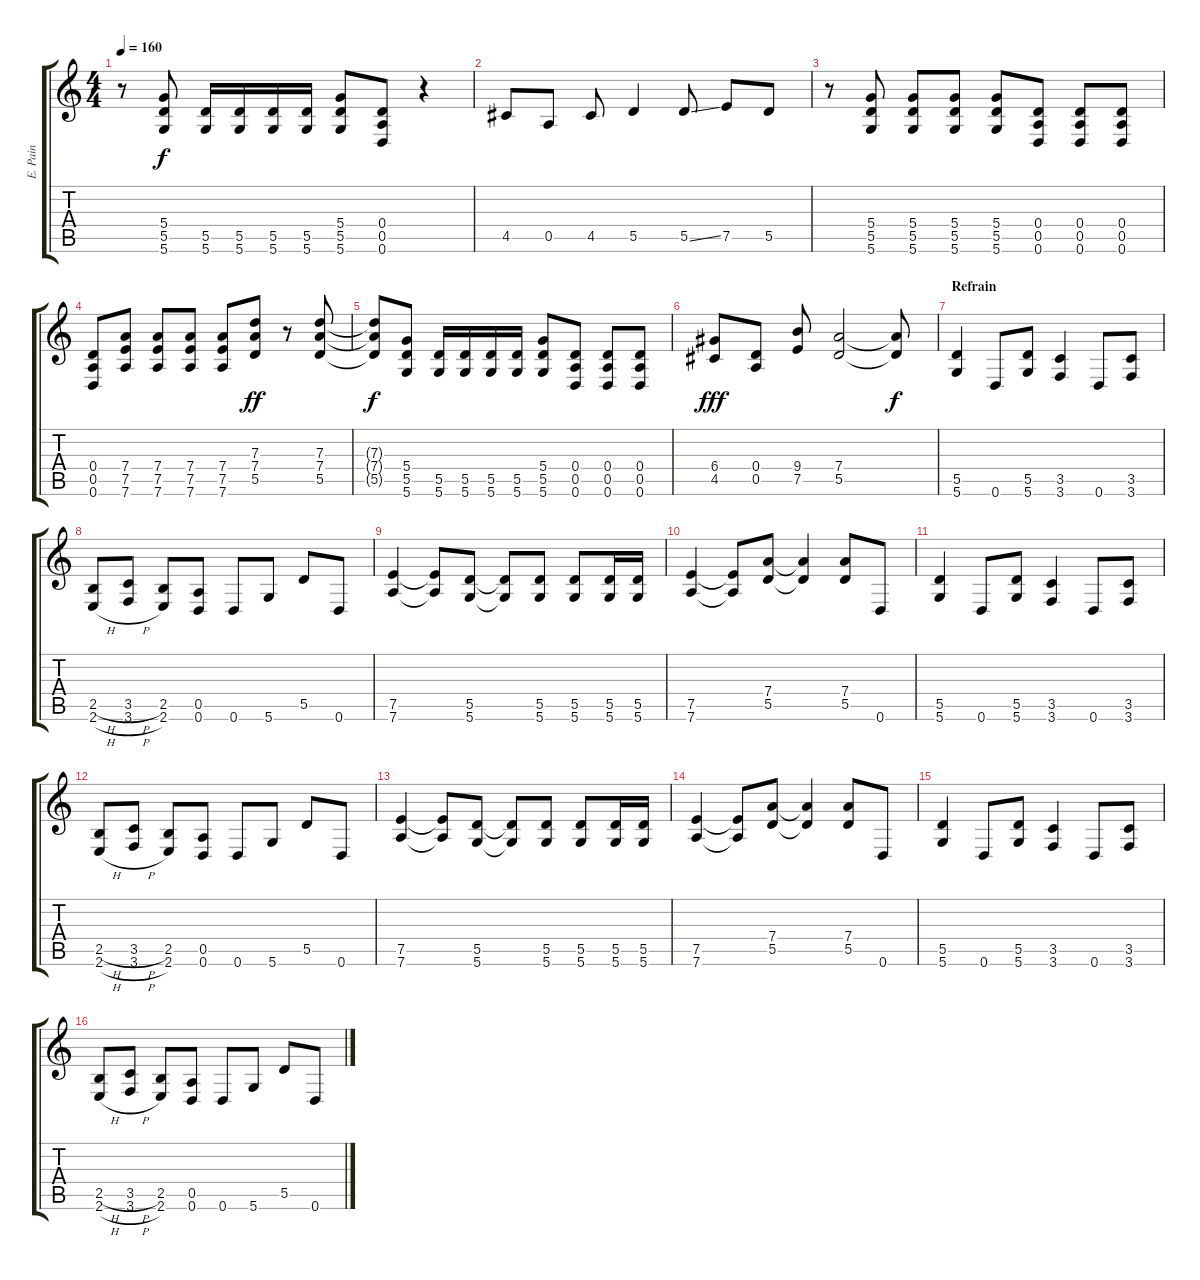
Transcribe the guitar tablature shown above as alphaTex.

\track ("E. Pain" "E. Pain") {instrument distortionguitar}
\staff {score tabs}
\tuning (E4 B3 G3 D3 A2 D2) {hide}
\ts (4 4)
\tempo 160
\clef g2
\ks c
r.8{dy f} (5.4 5.5 5.6).8 (5.5 5.6).16 (5.5 5.6).16 (5.5 5.6).16 (5.5 5.6).16 (5.4 5.5 5.6).8 (0.4 0.5 0.6).8 r.4 |
4.5.8 0.5.8 4.5.8 5.5.4 5.5{ss}.8 7.5.8 5.5.8 |
r.8 (5.4 5.5 5.6).8 (5.4 5.5 5.6).8 (5.4 5.5 5.6).8 (5.4 5.5 5.6).8 (0.4 0.5 0.6).8 (0.4 0.5 0.6).8 (0.4 0.5 0.6).8 |
(0.4 0.5 0.6).8 (7.4 7.5 7.6).8 (7.4 7.5 7.6).8 (7.4 7.5 7.6).8 (7.4 7.5 7.6).8 (7.3 7.4 5.5).8{dy ff} r.8 (7.3 7.4 5.5).8 |
(7.3{t} 7.4{t} 5.5{t}).8{dy f} (5.4 5.5 5.6).8 (5.5 5.6).16 (5.5 5.6).16 (5.5 5.6).16 (5.5 5.6).16 (5.4 5.5 5.6).8 (0.4 0.5 0.6).8 (0.4 0.5 0.6).8 (0.4 0.5 0.6).8 |
(6.4 4.5).8{dy fff} (0.4 0.5).8 (9.4 7.5).8 (7.4 5.5).2 (7.4{t} 5.5{t}).8{dy f} |
\section ("" "Refrain")
(5.5 5.6).4 0.6.8 (5.5 5.6).8 (3.5 3.6).4 0.6.8 (3.5 3.6).8 |
(2.5{h} 2.6{h}).8 (3.5{h} 3.6{h}).8 (2.5 2.6).8 (0.5 0.6).8 0.6.8 5.6.8 5.5.8 0.6.8 |
(7.5 7.6).4 (7.5{t} 7.6{t}).8 (5.5 5.6).8 (5.5{t} 5.6{t}).8 (5.5 5.6).8 (5.5 5.6).8 (5.5 5.6).16 (5.5 5.6).16 |
(7.5 7.6).4 (7.5{t} 7.6{t}).8 (7.4 5.5).8 (7.4{t} 5.5{t}).4 (7.4 5.5).8 0.6.8 |
(5.5 5.6).4 0.6.8 (5.5 5.6).8 (3.5 3.6).4 0.6.8 (3.5 3.6).8 |
(2.5{h} 2.6{h}).8 (3.5{h} 3.6{h}).8 (2.5 2.6).8 (0.5 0.6).8 0.6.8 5.6.8 5.5.8 0.6.8 |
(7.5 7.6).4 (7.5{t} 7.6{t}).8 (5.5 5.6).8 (5.5{t} 5.6{t}).8 (5.5 5.6).8 (5.5 5.6).8 (5.5 5.6).16 (5.5 5.6).16 |
(7.5 7.6).4 (7.5{t} 7.6{t}).8 (7.4 5.5).8 (7.4{t} 5.5{t}).4 (7.4 5.5).8 0.6.8 |
(5.5 5.6).4 0.6.8 (5.5 5.6).8 (3.5 3.6).4 0.6.8 (3.5 3.6).8 |
(2.5{h} 2.6{h}).8 (3.5{h} 3.6{h}).8 (2.5 2.6).8 (0.5 0.6).8 0.6.8 5.6.8 5.5.8 0.6.8
